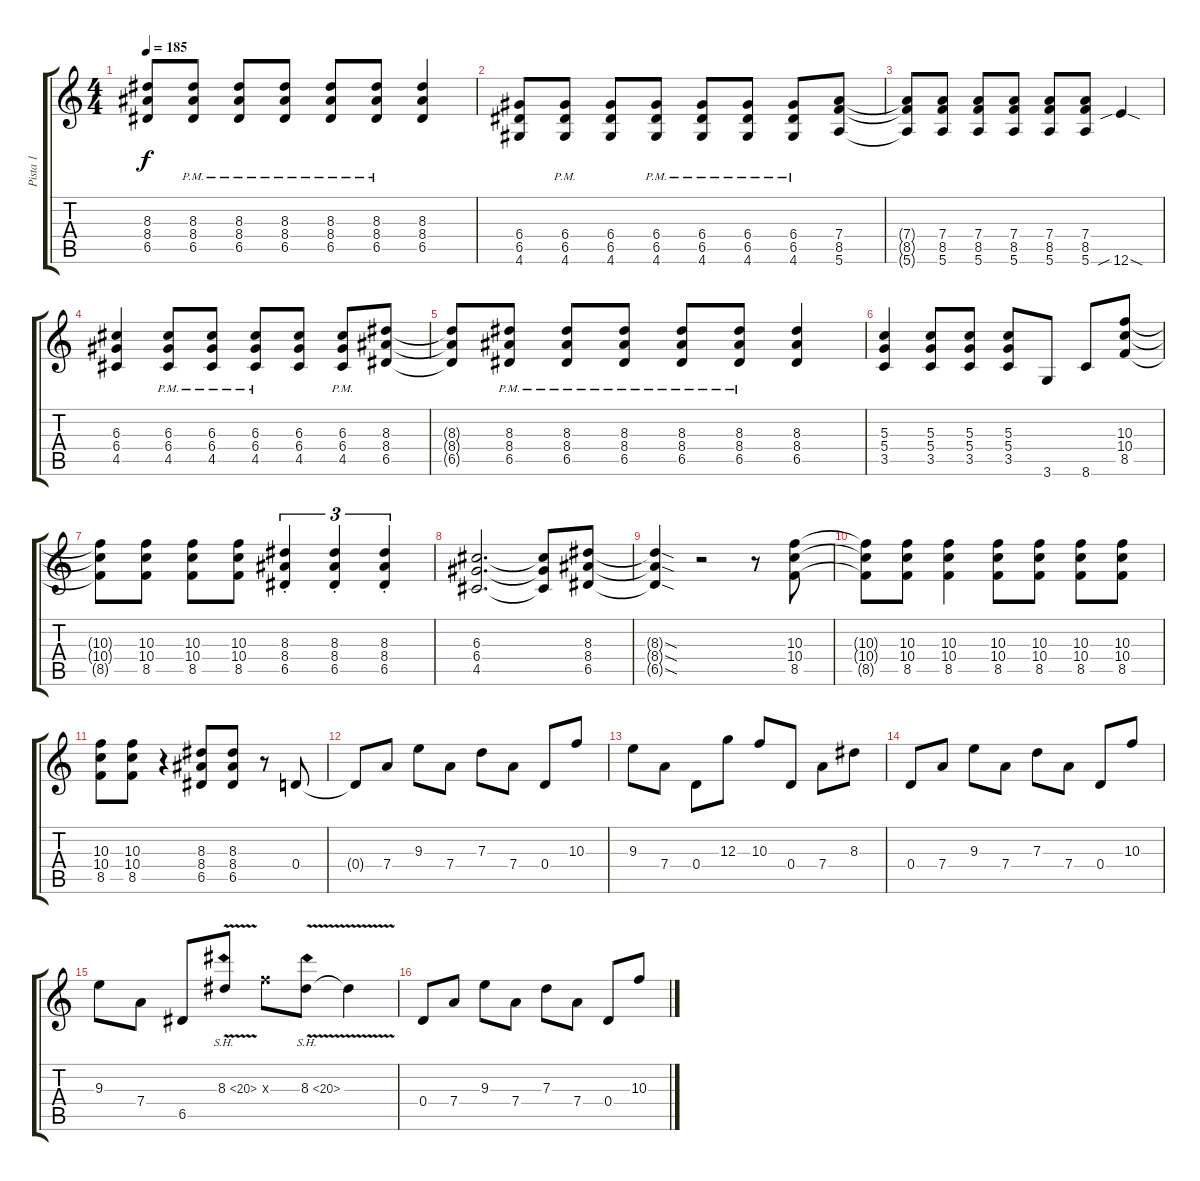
\track ("Pista 1" "Pista 1") {instrument distortionguitar}
\staff {score tabs}
\tuning (E4 B3 G3 D3 A2 E2) {hide}
\ts (4 4)
\tempo 185
\clef g2
\ks c
(8.3{t} 8.4{t} 6.5{t}).8{dy f} (8.3{pm} 8.4{pm} 6.5{pm}).8 (8.3{pm} 8.4{pm} 6.5{pm}).8 (8.3{pm} 8.4{pm} 6.5{pm}).8 (8.3{pm} 8.4{pm} 6.5{pm}).8 (8.3{pm} 8.4{pm} 6.5{pm}).8 (8.3 8.4 6.5).4 |
(6.4 6.5 4.6).8 (6.4{pm} 6.5{pm} 4.6{pm}).8 (6.4 6.5 4.6).8 (6.4{pm} 6.5{pm} 4.6{pm}).8 (6.4 6.5{pm} 4.6{pm}).8 (6.4{pm} 6.5{pm} 4.6{pm}).8 (6.4{pm} 6.5{pm} 4.6{pm}).8 (7.4 8.5 5.6).8 |
(7.4{t} 8.5{t} 5.6{t}).8 (7.4 8.5 5.6).8 (7.4 8.5 5.6).8 (7.4 8.5 5.6).8 (7.4 8.5 5.6).8 (7.4 8.5 5.6).8 12.6{sib sod}.4 |
(6.3 6.4 4.5).4 (6.3{pm} 6.4{pm} 4.5{pm}).8 (6.3{pm} 6.4{pm} 4.5{pm}).8 (6.3{pm} 6.4{pm} 4.5{pm}).8 (6.3 6.4 4.5).8 (6.3{pm} 6.4{pm} 4.5{pm}).8 (8.3 8.4 6.5).8 |
(8.3{t} 8.4{t} 6.5{t}).8 (8.3{pm} 8.4{pm} 6.5{pm}).8 (8.3{pm} 8.4{pm} 6.5{pm}).8 (8.3{pm} 8.4{pm} 6.5{pm}).8 (8.3{pm} 8.4{pm} 6.5{pm}).8 (8.3{pm} 8.4{pm} 6.5{pm}).8 (8.3 8.4 6.5).4 |
(5.3 5.4 3.5).4 (5.3 5.4 3.5).8 (5.3 5.4 3.5).8 (5.3 5.4 3.5).8 3.6.8 8.6.8 (10.3 10.4 8.5).8 |
(10.3{t} 10.4{t} 8.5{t}).8 (10.3 10.4 8.5).8 (10.3 10.4 8.5).8 (10.3 10.4 8.5).8 (8.3{st} 8.4{st} 6.5{st}).4{tu (3 2)} (8.3{st} 8.4{st} 6.5{st}).4{tu (3 2)} (8.3{st} 8.4{st} 6.5{st}).4{tu (3 2)} |
(6.3 6.4 4.5).2{d} (6.3{t} 6.4{t} 4.5{t}).8 (8.3 8.4 6.5).8 |
(8.3{sod t} 8.4{sod t} 6.5{sod t}).4 r.2 r.8 (10.3 10.4 8.5).8 |
(10.3{t} 10.4{t} 8.5{t}).8 (10.3 10.4 8.5).8 (10.3 10.4 8.5).4 (10.3 10.4 8.5).8 (10.3 10.4 8.5).8 (10.3 10.4 8.5).8 (10.3 10.4 8.5).8 |
(10.3 10.4 8.5).8 (10.3 10.4 8.5).8 r.4 (8.3 8.4 6.5).8 (8.3 8.4 6.5).8 r.8 0.4.8 |
0.4{t}.8 7.4.8 9.3.8 7.4.8 7.3.8 7.4.8 0.4.8 10.3.8 |
9.3.8 7.4.8 0.4.8 12.3.8 10.3.8 0.4.8 7.4.8 8.3.8 |
0.4.8 7.4.8 9.3.8 7.4.8 7.3.8 7.4.8 0.4.8 10.3.8 |
9.3.8 7.4.8 6.5.8 8.3{sh 12 v}.8 10.3{x}.8 8.3{sh 12 v}.8 8.3{t}.4 |
0.4.8 7.4.8 9.3.8 7.4.8 7.3.8 7.4.8 0.4.8 10.3.8
